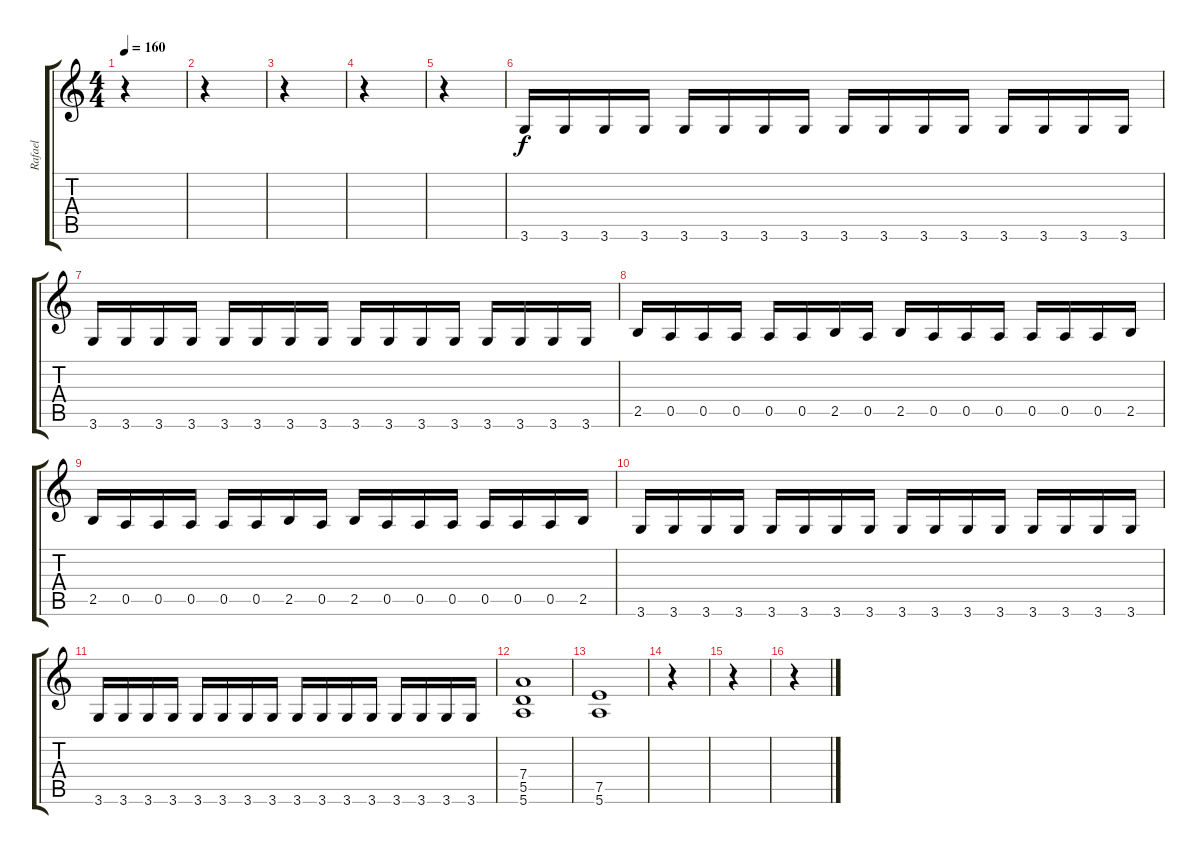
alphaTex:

\track ("Rafael" "Rafael") {instrument distortionguitar}
\staff {score tabs}
\tuning (E4 B3 G3 D3 A2 E2) {hide}
\ts (4 4)
\tempo 160
\clef g2
\ks c
r.4{dy f} |
r.4 |
r.4 |
r.4 |
r.4 |
3.6.16 3.6.16 3.6.16 3.6.16 3.6.16 3.6.16 3.6.16 3.6.16 3.6.16 3.6.16 3.6.16 3.6.16 3.6.16 3.6.16 3.6.16 3.6.16 |
3.6.16 3.6.16 3.6.16 3.6.16 3.6.16 3.6.16 3.6.16 3.6.16 3.6.16 3.6.16 3.6.16 3.6.16 3.6.16 3.6.16 3.6.16 3.6.16 |
2.5.16 0.5.16 0.5.16 0.5.16 0.5.16 0.5.16 2.5.16 0.5.16 2.5.16 0.5.16 0.5.16 0.5.16 0.5.16 0.5.16 0.5.16 2.5.16 |
2.5.16 0.5.16 0.5.16 0.5.16 0.5.16 0.5.16 2.5.16 0.5.16 2.5.16 0.5.16 0.5.16 0.5.16 0.5.16 0.5.16 0.5.16 2.5.16 |
3.6.16 3.6.16 3.6.16 3.6.16 3.6.16 3.6.16 3.6.16 3.6.16 3.6.16 3.6.16 3.6.16 3.6.16 3.6.16 3.6.16 3.6.16 3.6.16 |
3.6.16 3.6.16 3.6.16 3.6.16 3.6.16 3.6.16 3.6.16 3.6.16 3.6.16 3.6.16 3.6.16 3.6.16 3.6.16 3.6.16 3.6.16 3.6.16 |
(7.4 5.5 5.6).1 |
(7.5 5.6).1 |
r.4 |
r.4 |
r.4
